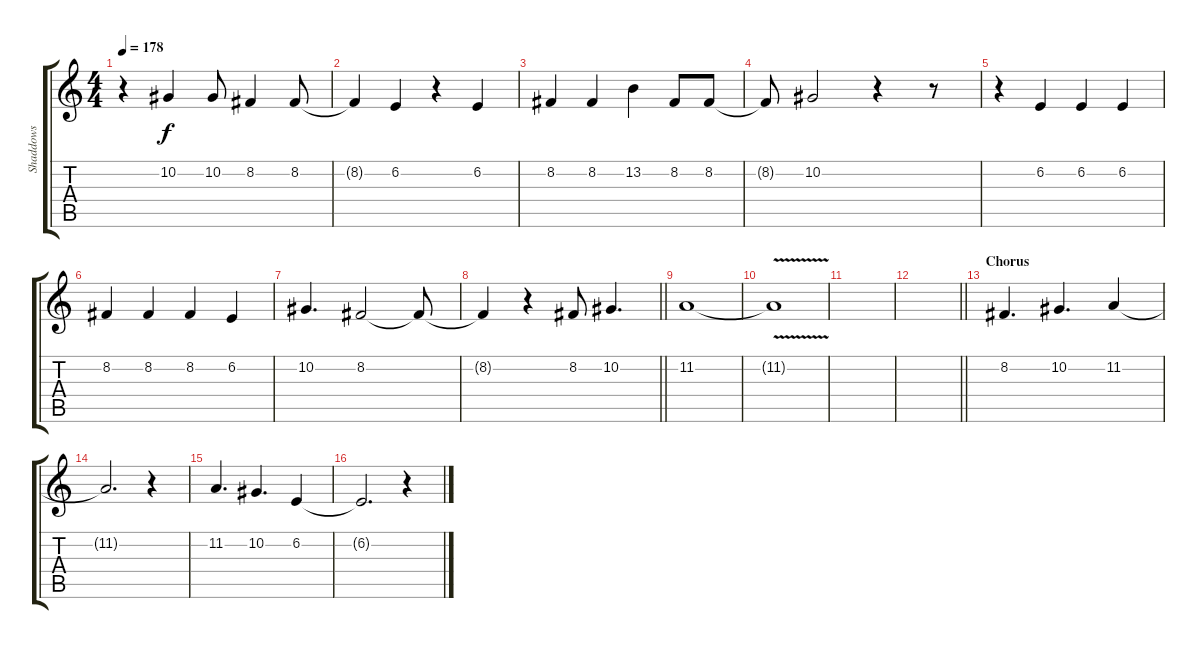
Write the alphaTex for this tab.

\track ("Shaddows" "Shaddows") {instrument cello}
\staff {score tabs}
\tuning (Eb4 Bb3 Gb3 Db3 Ab2 Eb2) {hide}
\ts (4 4)
\tempo 178
\clef g2
\ks c
r.4{dy f} 10.2.4 10.2.8 8.2.4 8.2.8 |
8.2{t}.4 6.2.4 r.4 6.2.4 |
8.2.4 8.2.4 13.2.4 8.2.8 8.2.8 |
8.2{t}.8 10.2.2 r.4 r.8 |
r.4 6.2.4 6.2.4 6.2.4 |
8.2.4 8.2.4 8.2.4 6.2.4 |
10.2.4{d} 8.2.2 8.2{t}.8 |
\barLineRight lightlight
8.2{t}.4 r.4 8.2.8 10.2.4{d} |
11.2.1 |
11.2{v t}.1 |
|
\barLineRight lightlight
|
\section ("" "Chorus")
8.2.4{d} 10.2.4{d} 11.2.4 |
11.2{t}.2{d} r.4 |
11.2.4{d} 10.2.4{d} 6.2.4 |
6.2{t}.2{d} r.4
